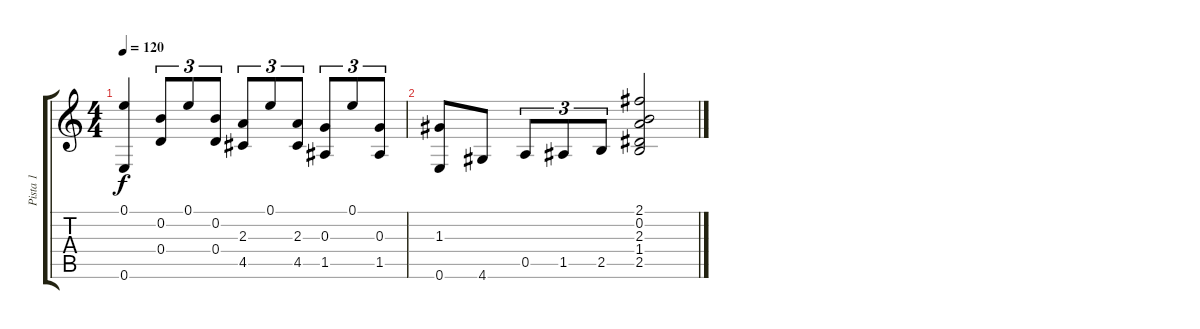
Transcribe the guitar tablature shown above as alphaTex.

\track ("Pista 1" "Pista 1") {instrument acousticguitarnylon}
\staff {score tabs}
\tuning (E4 B3 G3 D3 A2 E2) {hide}
\ts (4 4)
\tempo 120
\clef g2
\ks c
(0.1 0.6).4{dy f instrument acousticguitarnylon} (0.2 0.4).8{tu (3 2)} 0.1.8{tu (3 2)} (0.2 0.4).8{tu (3 2)} (2.3 4.5).8{tu (3 2)} 0.1.8{tu (3 2)} (2.3 4.5).8{tu (3 2)} (0.3 1.5).8{tu (3 2)} 0.1.8{tu (3 2)} (0.3 1.5).8{tu (3 2)} |
(1.3 0.6).8 4.6.8 0.5.8{tu (3 2)} 1.5.8{tu (3 2)} 2.5.8{tu (3 2)} (2.1 0.2 2.3 1.4 2.5).2
